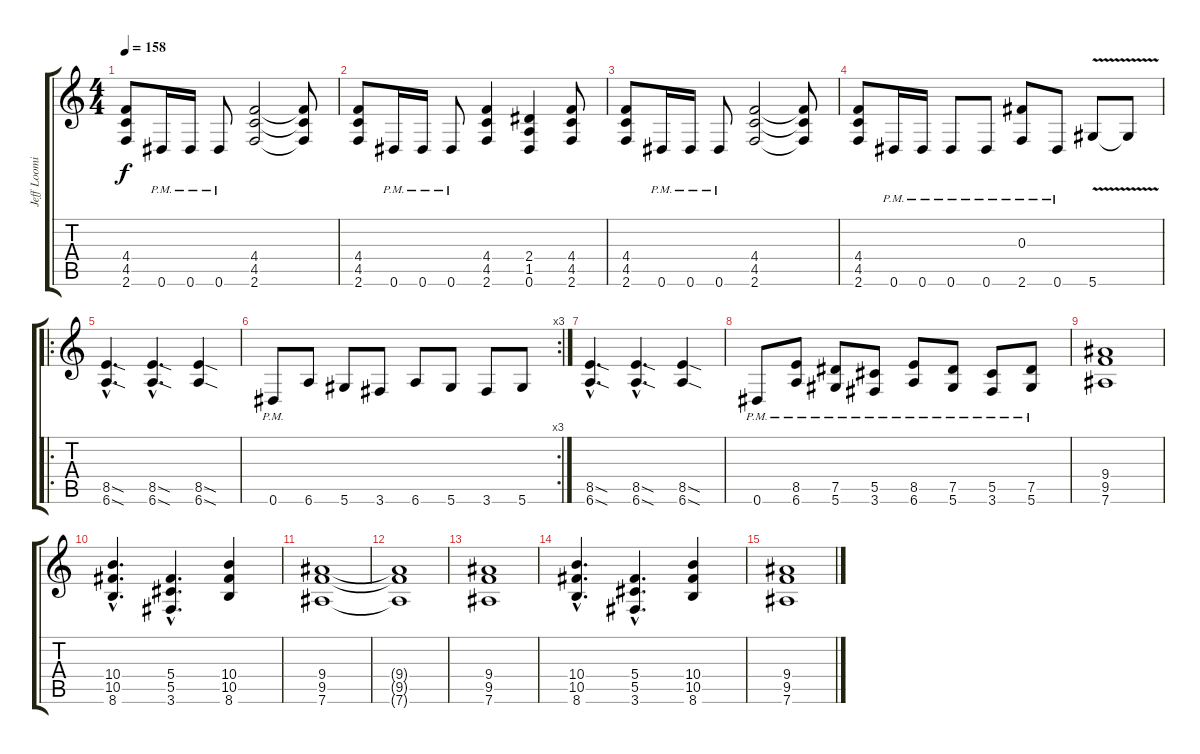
\track ("Jeff Loomis Rthym" "Jeff Loomi") {instrument distortionguitar}
\staff {score tabs}
\tuning (Eb4 Bb3 Gb3 Db3 Ab2 Eb2) {hide}
\ts (4 4)
\tempo 158
\clef g2
\ks c
(4.4 4.5 2.6).8{dy f} 0.6{pm}.16 0.6{pm}.16 0.6{pm}.8 (4.4 4.5 2.6).2 (4.4{t} 4.5{t} 2.6{t}).8 |
(4.4 4.5 2.6).8 0.6{pm}.16 0.6{pm}.16 0.6{pm}.8 (4.4 4.5 2.6).4 (2.4 1.5 0.6).4 (4.4 4.5 2.6).8 |
(4.4 4.5 2.6).8 0.6{pm}.16 0.6{pm}.16 0.6{pm}.8 (4.4 4.5 2.6).2 (4.4{t} 4.5{t} 2.6{t}).8 |
(4.4 4.5 2.6).8 0.6{pm}.16 0.6{pm}.16 0.6{pm}.8 0.6{pm}.8 (0.3 2.6{pm}).8 0.6{pm}.8 5.6{v}.8 5.6{t}.8 |
\ro
(8.5{sod hac} 6.6{sod hac}).4{d} (8.5{sod hac} 6.6{sod hac}).4{d} (8.5{sod} 6.6{sod}).4 |
\rc 3
0.6{pm}.8 6.6.8 5.6.8 3.6.8 6.6.8 5.6.8 3.6.8 5.6.8 |
(8.5{sod hac} 6.6{sod hac}).4{d} (8.5{sod hac} 6.6{sod hac}).4{d} (8.5{sod} 6.6{sod}).4 |
0.6{pm}.8 (8.5{pm} 6.6{pm}).8 (7.5{pm} 5.6{pm}).8 (5.5{pm} 3.6{pm}).8 (8.5{pm} 6.6{pm}).8 (7.5{pm} 5.6{pm}).8 (5.5{pm} 3.6{pm}).8 (7.5{pm} 5.6{pm}).8 |
(9.4 9.5 7.6).1 |
(10.4{hac} 10.5{hac} 8.6{hac}).4{d} (5.4{hac} 5.5{hac} 3.6{hac}).4{d} (10.4 10.5 8.6).4 |
(9.4 9.5 7.6).1 |
(9.4{t} 9.5{t} 7.6{t}).1 |
(9.4 9.5 7.6).1 |
(10.4{hac} 10.5{hac} 8.6{hac}).4{d} (5.4{hac} 5.5{hac} 3.6{hac}).4{d} (10.4 10.5 8.6).4 |
(9.4 9.5 7.6).1
